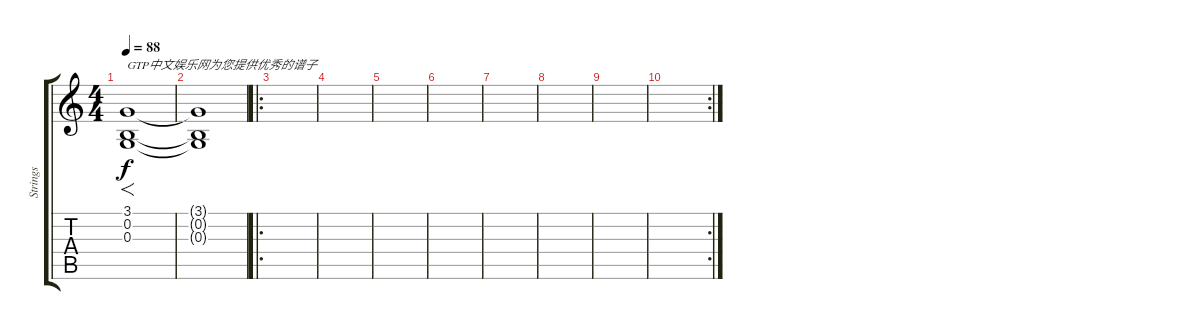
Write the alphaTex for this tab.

\track ("Strings" "Strings") {instrument synthstrings1}
\staff {score tabs}
\tuning (E4 B3 G3 D3 A2 E2) {hide}
\ts (4 4)
\tempo 88
\clef g2
\ks c
(3.1 0.2 0.3).1{f txt "GTP中文娱乐网为您提供优秀的谱子" dy f instrument synthstrings1} |
(3.1{t} 0.2{t} 0.3{t}).1 |
\ro
|
|
|
|
|
|
|
\rc 2
